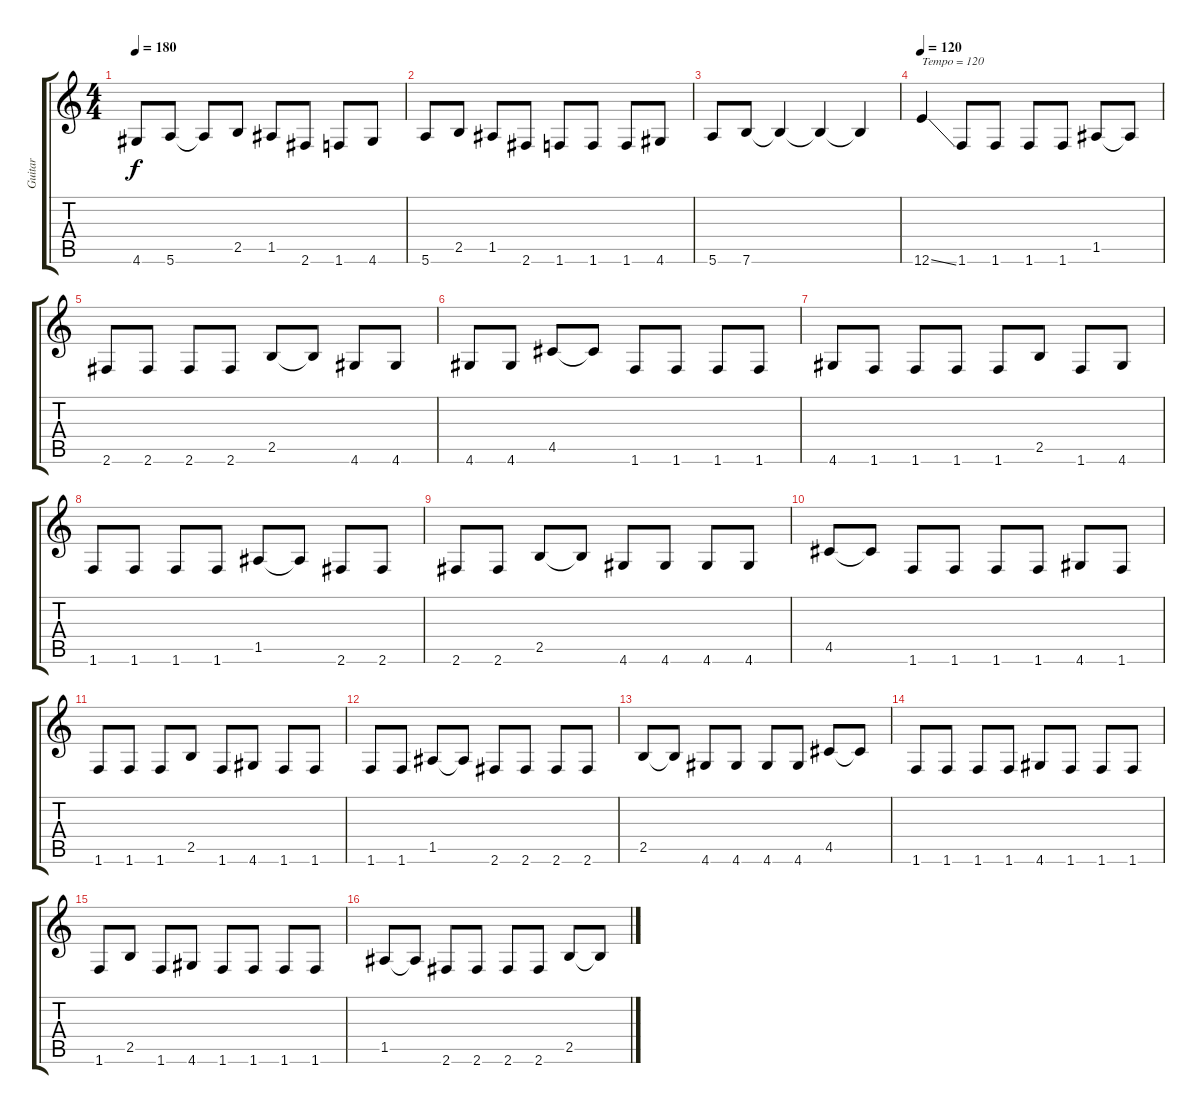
\track ("Guitar" "Guitar") {instrument distortionguitar}
\staff {score tabs}
\tuning (E4 B3 G3 D3 A2 E2) {hide}
\ts (4 4)
\tempo 180
\clef g2
\ks c
4.6.8{dy f} 5.6.8 5.6{t}.8 2.5.8 1.5.8 2.6.8 1.6.8 4.6.8 |
5.6.8 2.5.8 1.5.8 2.6.8 1.6.8 1.6.8 1.6.8 4.6.8 |
5.6.8 7.6.8 7.6{t}.4 7.6{t}.4 7.6{t}.4 |
\tempo 120
12.6{ss}.4{txt "Tempo = 120"} 1.6.8 1.6.8 1.6.8 1.6.8 1.5.8 1.5{t}.8 |
2.6.8 2.6.8 2.6.8 2.6.8 2.5.8 2.5{t}.8 4.6.8 4.6.8 |
4.6.8 4.6.8 4.5.8 4.5{t}.8 1.6.8 1.6.8 1.6.8 1.6.8 |
4.6.8 1.6.8 1.6.8 1.6.8 1.6.8 2.5.8 1.6.8 4.6.8 |
1.6.8 1.6.8 1.6.8 1.6.8 1.5.8 1.5{t}.8 2.6.8 2.6.8 |
2.6.8 2.6.8 2.5.8 2.5{t}.8 4.6.8 4.6.8 4.6.8 4.6.8 |
4.5.8 4.5{t}.8 1.6.8 1.6.8 1.6.8 1.6.8 4.6.8 1.6.8 |
1.6.8 1.6.8 1.6.8 2.5.8 1.6.8 4.6.8 1.6.8 1.6.8 |
1.6.8 1.6.8 1.5.8 1.5{t}.8 2.6.8 2.6.8 2.6.8 2.6.8 |
2.5.8 2.5{t}.8 4.6.8 4.6.8 4.6.8 4.6.8 4.5.8 4.5{t}.8 |
1.6.8 1.6.8 1.6.8 1.6.8 4.6.8 1.6.8 1.6.8 1.6.8 |
1.6.8 2.5.8 1.6.8 4.6.8 1.6.8 1.6.8 1.6.8 1.6.8 |
1.5.8 1.5{t}.8 2.6.8 2.6.8 2.6.8 2.6.8 2.5.8 2.5{t}.8
